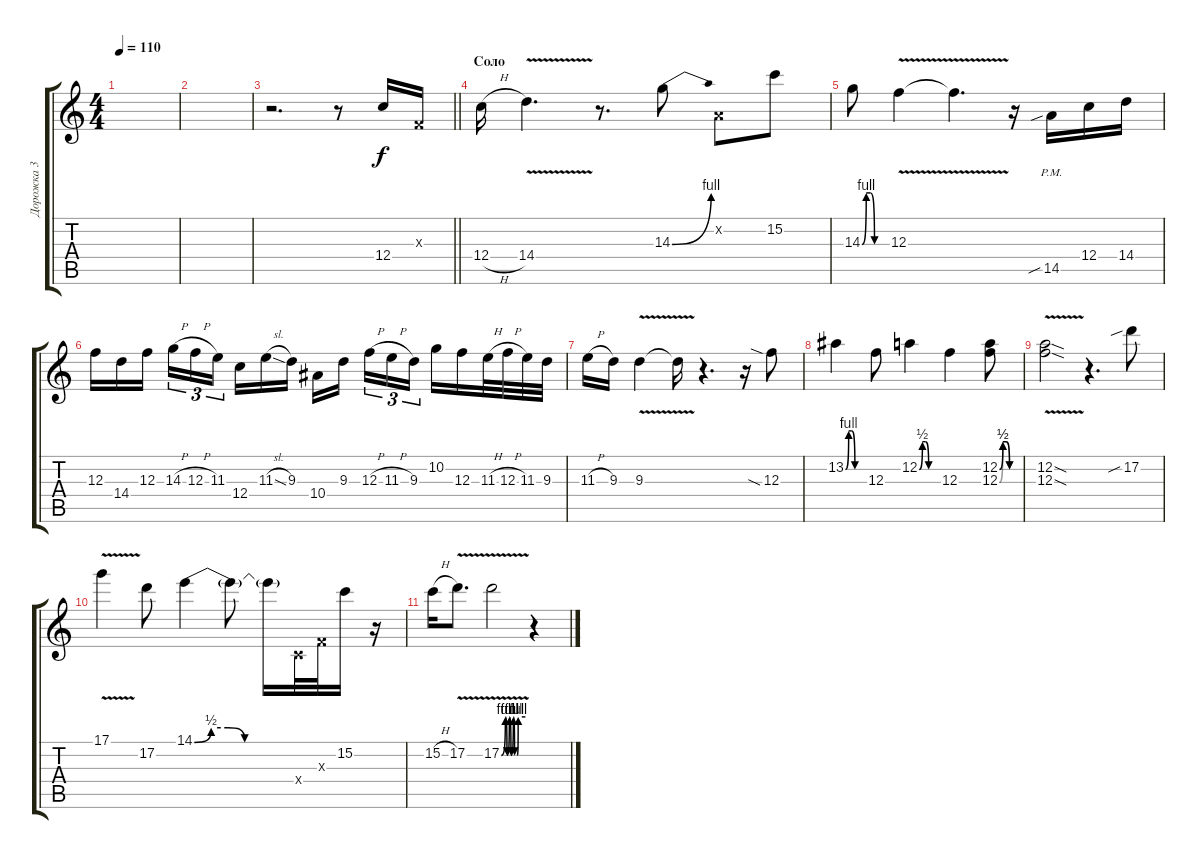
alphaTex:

\track ("Дорожка 3" "Дорожка 3") {instrument distortionguitar}
\staff {score tabs}
\tuning (D4 A3 F3 C3 G2 D2) {hide}
\ts (4 4)
\tempo 110
\clef g2
\ks c
|
|
\barLineRight lightlight
r.2{d} r.8 12.4.16 0.3{x}.16 |
\section ("" "Соло")
12.4{h}.16 14.4{v}.4{d} r.8{d} 14.3{be (bend 0 0 60 4)}.8 0.2{x}.8 15.2.8 |
14.3{be (custom 0 0 10 4 20 4 30 0 60 0)}.8 12.3{v}.4 12.3{t}.4{d} r.16 14.5{sib pm}.16 12.4.16 14.4.16 |
12.3.16 14.4.16 12.3.16{beam splitsecondary} 14.3{h}.16{tu (3 2)} 12.3{h}.16{tu (3 2)} 11.3.16{tu (3 2) beam splitsecondary} 12.4.16 11.3{sl}.16 9.3.16 10.4.16 9.3.16{beam splitsecondary} 12.3{h}.16{tu (3 2)} 11.3{h}.16{tu (3 2)} 9.3.16{tu (3 2)} 10.2.16 12.3.16 11.3{h}.32 12.3{h}.32 11.3.32 9.3.32 |
11.3{h}.16 9.3.16 9.3{v}.4 9.3{t}.16 r.4{d} r.16 12.3{sia}.8 |
13.2{be (custom 0 0 10 4 20 4 30 0 60 0)}.4 12.3.8 12.2{be (custom 0 0 10 2 20 2 30 0 60 0)}.4 12.3.4 (12.2{be (custom 0 0 10 2 20 2 30 0 60 0)} 12.3{be (custom 0 0 10 2 20 2 30 0 60 0)}).8 |
(12.2{v sod} 12.3{sod}).2 r.4{d} 17.2{sib}.8 |
17.1{v}.4 17.2.8 14.1{be (custom 0 0 10 2 20 2 30 0 60 0)}.4 14.1{t}.8 14.1{t}.16 0.4{x}.32 0.3{x}.32 15.2.16 r.16 |
15.2{h}.16 17.2{v}.8{d} 17.2{be (custom 0 0 10 4 14 0 20 4 24 0 30 4 33 0 37 0 40 0 42 4 60 4) v}.2 r.4
